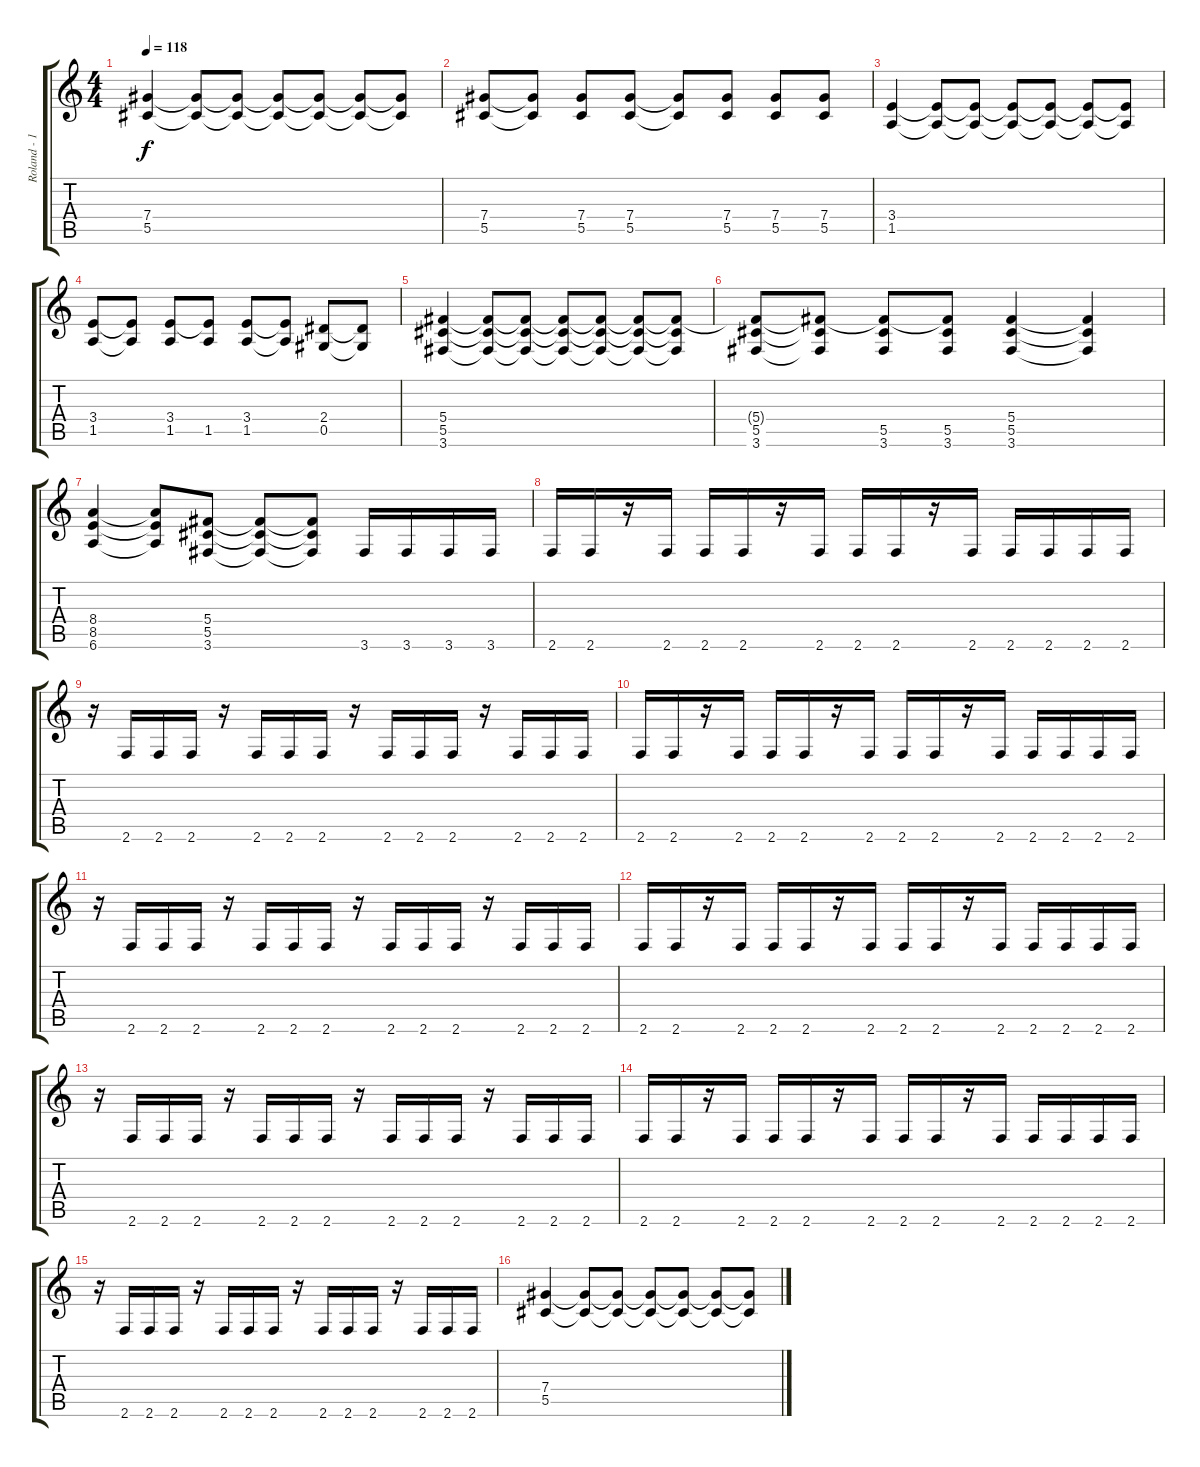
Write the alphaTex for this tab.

\track ("Roland - 1" "Roland - 1") {instrument overdrivenguitar}
\staff {score tabs}
\tuning (Eb4 Bb3 Gb3 Db3 Ab2 Eb2) {hide}
\ts (4 4)
\tempo 118
\clef g2
\ks c
(7.4 5.5).4{dy f} (7.4{t} 5.5{t}).8 (7.4{t} 5.5{t}).8 (7.4{t} 5.5{t}).8 (7.4{t} 5.5{t}).8 (7.4{t} 5.5{t}).8 (7.4{t} 5.5{t}).8 |
(7.4 5.5).8 (7.4{t} 5.5{t}).8 (7.4 5.5).8 (7.4 5.5).8 (7.4{t} 5.5{t}).8 (7.4 5.5).8 (7.4 5.5).8 (7.4 5.5).8 |
(3.4 1.5).4 (3.4{t} 1.5{t}).8 (3.4{t} 1.5{t}).8 (3.4{t} 1.5{t}).8 (3.4{t} 1.5{t}).8 (3.4{t} 1.5{t}).8 (3.4{t} 1.5{t}).8 |
(3.4 1.5).8 (3.4{t} 1.5{t}).8 (3.4 1.5).8 (3.4{t} 1.5).8 (3.4 1.5).8 (3.4{t} 1.5{t}).8 (2.4 0.5).8 (2.4{t} 0.5{t}).8 |
(5.4 5.5 3.6).4 (5.4{t} 5.5{t} 3.6{t}).8 (5.4{t} 5.5{t} 3.6{t}).8 (5.4{t} 5.5{t} 3.6{t}).8 (5.4{t} 5.5{t} 3.6{t}).8 (5.4{t} 5.5{t} 3.6{t}).8 (5.4{t} 5.5{t} 3.6{t}).8 |
(5.4{t} 5.5 3.6).8 (5.4{t} 5.5{t} 3.6{t}).8 (5.4{t} 5.5 3.6).8 (5.4{t} 5.5 3.6).8 (5.4 5.5 3.6).4 (5.4{t} 5.5{t} 3.6{t}).4 |
(8.4 8.5 6.6).4 (8.4{t} 8.5{t} 6.6{t}).8 (5.4 5.5 3.6).8 (5.4{t} 5.5{t} 3.6{t}).8 (5.4{t} 5.5{t} 3.6{t}).8 3.6.16 3.6.16 3.6.16 3.6.16 |
2.6.16 2.6.16 r.16 2.6.16 2.6.16 2.6.16 r.16 2.6.16 2.6.16 2.6.16 r.16 2.6.16 2.6.16 2.6.16 2.6.16 2.6.16 |
r.16 2.6.16 2.6.16 2.6.16 r.16 2.6.16 2.6.16 2.6.16 r.16 2.6.16 2.6.16 2.6.16 r.16 2.6.16 2.6.16 2.6.16 |
2.6.16 2.6.16 r.16 2.6.16 2.6.16 2.6.16 r.16 2.6.16 2.6.16 2.6.16 r.16 2.6.16 2.6.16 2.6.16 2.6.16 2.6.16 |
r.16 2.6.16 2.6.16 2.6.16 r.16 2.6.16 2.6.16 2.6.16 r.16 2.6.16 2.6.16 2.6.16 r.16 2.6.16 2.6.16 2.6.16 |
2.6.16 2.6.16 r.16 2.6.16 2.6.16 2.6.16 r.16 2.6.16 2.6.16 2.6.16 r.16 2.6.16 2.6.16 2.6.16 2.6.16 2.6.16 |
r.16 2.6.16 2.6.16 2.6.16 r.16 2.6.16 2.6.16 2.6.16 r.16 2.6.16 2.6.16 2.6.16 r.16 2.6.16 2.6.16 2.6.16 |
2.6.16 2.6.16 r.16 2.6.16 2.6.16 2.6.16 r.16 2.6.16 2.6.16 2.6.16 r.16 2.6.16 2.6.16 2.6.16 2.6.16 2.6.16 |
r.16 2.6.16 2.6.16 2.6.16 r.16 2.6.16 2.6.16 2.6.16 r.16 2.6.16 2.6.16 2.6.16 r.16 2.6.16 2.6.16 2.6.16 |
(7.4 5.5).4 (7.4{t} 5.5{t}).8 (7.4{t} 5.5{t}).8 (7.4{t} 5.5{t}).8 (7.4{t} 5.5{t}).8 (7.4{t} 5.5{t}).8 (7.4{t} 5.5{t}).8
